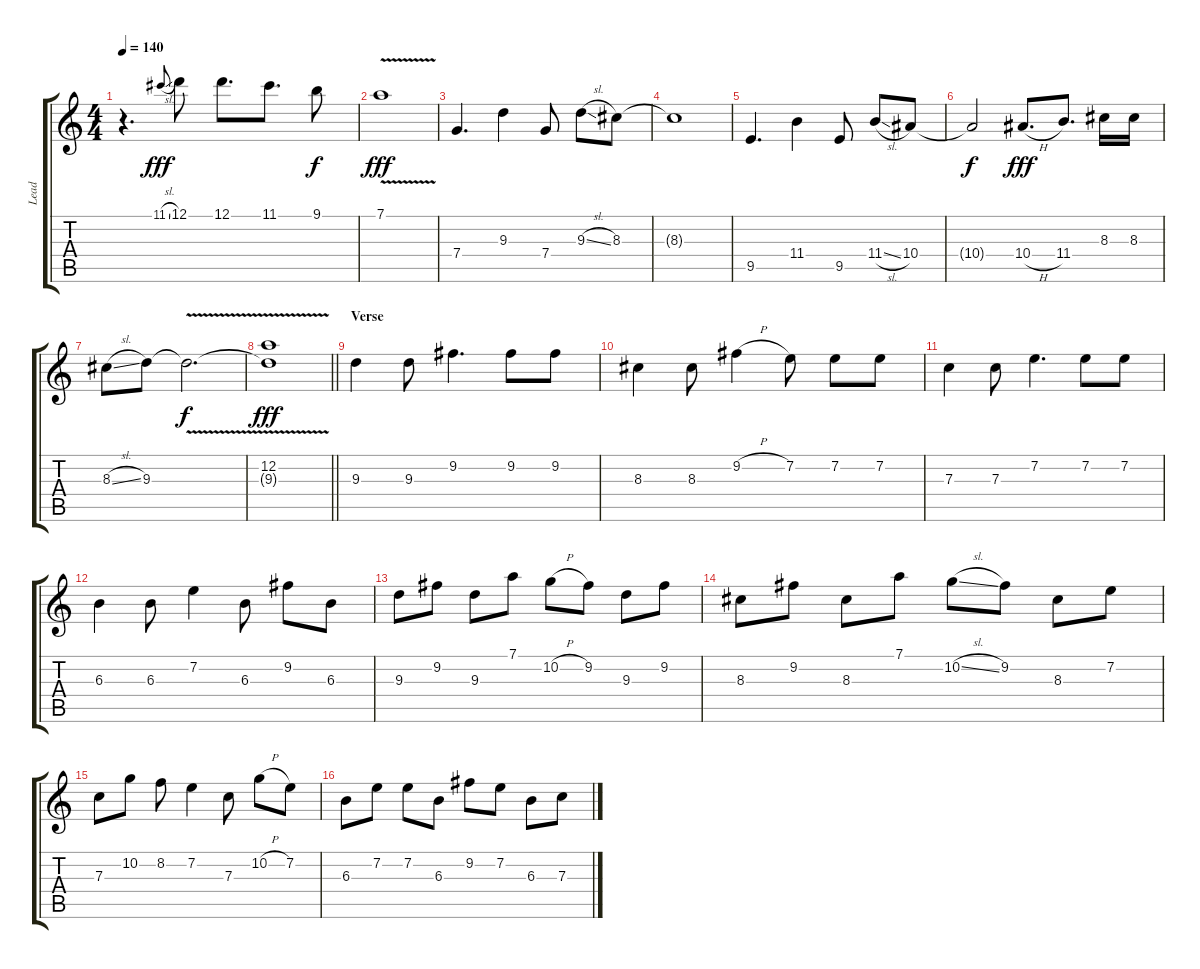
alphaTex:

\track ("Lead" "Lead") {instrument overdrivenguitar}
\staff {score tabs}
\tuning (D4 A3 F3 C3 G2 D2) {hide}
\ts (4 4)
\tempo 140
\clef g2
\ks c
r.4{d dy fff} 11.1{sl}.8{gr onbeat} 12.1.8 12.1.8{d} 11.1.8{d} 9.1.8{dy f} |
7.1{v}.1{dy fff} |
7.4.4{d} 9.3.4 7.4.8 9.3{sl}.8 8.3.8 |
8.3{t}.1 |
9.5.4{d} 11.4.4 9.5.8 11.4{sl}.8 10.4.8 |
10.4{t}.2{dy f} 10.4{h}.8{d dy fff} 11.4.8{d} 8.3.16 8.3.16 |
8.3{sl}.8 9.3.8 9.3{v t}.2{d dy f} |
\barLineRight lightlight
(12.2 9.3{v t}).1{dy fff} |
\section ("" "Verse")
9.3.4 9.3.8 9.2.4{d} 9.2.8 9.2.8 |
8.3.4 8.3.8 9.2{h}.4 7.2.8 7.2.8 7.2.8 |
7.3.4 7.3.8 7.2.4{d} 7.2.8 7.2.8 |
6.3.4 6.3.8 7.2.4 6.3.8 9.2.8 6.3.8 |
9.3.8 9.2.8 9.3.8 7.1.8 10.2{h}.8 9.2.8 9.3.8 9.2.8 |
8.3.8 9.2.8 8.3.8 7.1.8 10.2{sl}.8 9.2.8 8.3.8 7.2.8 |
7.3.8 10.2.8 8.2.8 7.2.4 7.3.8 10.2{h}.8 7.2.8 |
6.3.8 7.2.8 7.2.8 6.3.8 9.2.8 7.2.8 6.3.8 7.3.8
